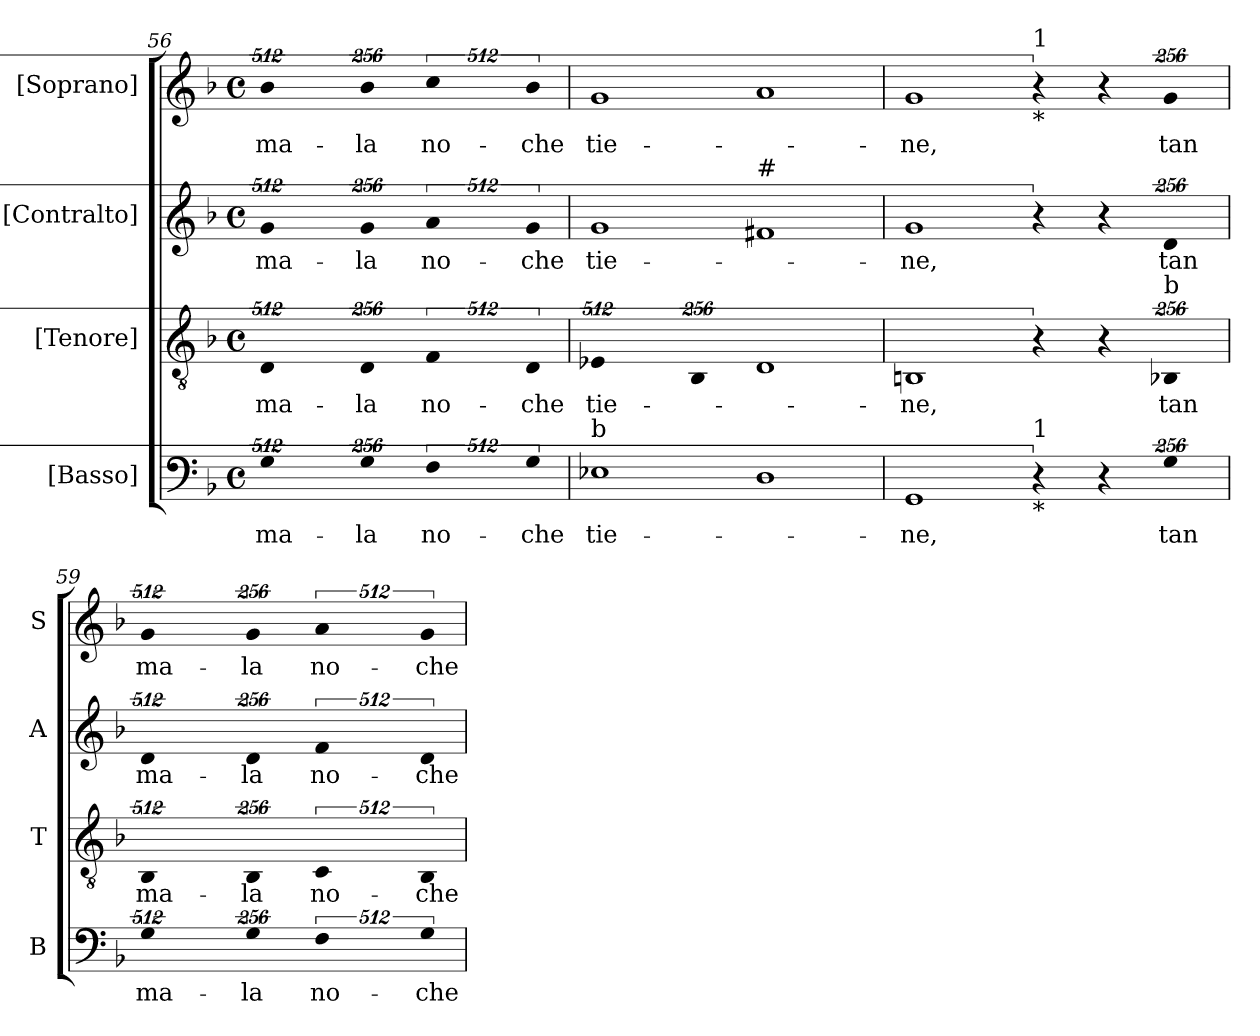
**kern	**text	**kern	**text	**kern	**text	**kern	**text
*part4	*part4	*part3	*part3	*part2	*part2	*part1	*part1
*staff4	*staff4	*staff3	*staff3	*staff2	*staff2	*staff1	*staff1
*I"[Basso]	*	*I"[Tenore]	*	*I"[Contralto]	*	*I"[Soprano]	*
*I'B	*	*I'T	*	*I'A	*	*I'S	*
!!LO:PB:g=z
*clefF4	*	*clefGv2	*	*clefG2	*	*clefG2	*
*k[b-]	*	*k[b-]	*	*k[b-]	*	*k[b-]	*
*F:	*	*F:	*	*F:	*	*F:	*
*M4/4	*	*M4/4	*	*M4/4	*	*M4/4	*
*met(c)	*	*met(c)	*	*met(c)	*	*met(c)	*
=56	=56	=56	=56	=56	=56	=56	=56
!LO:N:vis=1	!	!	!	!	!	!	!
!	!LO:LY:b:color=#000000	!LO:N:vis=1	!	!	!	!	!
!	!	!	!LO:LY:b:color=#000000	!LO:N:vis=1	!	!	!
!	!	!	!	!	!LO:LY:b:color=#000000	!LO:N:vis=1	!
!	!	!	!	!	!	!	!LO:LY:b:color=#000000
512%341Gi	ma-	512%341Di	ma-	512%341gi	ma-	512%341b-i	ma-
!LO:N:vis=2	!	!	!	!	!	!	!
!	!LO:LY:b:color=#000000	!LO:N:vis=2	!	!	!	!	!
!	!	!	!LO:LY:b:color=#000000	!LO:N:vis=2	!	!	!
!	!	!	!	!	!LO:LY:b:color=#000000	!LO:N:vis=2	!
!	!	!	!	!	!	!	!LO:LY:b:color=#000000
512%171Gi\	-la	512%171Di/	-la	512%171gi/	-la	512%171b-i\	-la
!LO:N:vis=1	!	!	!	!	!	!	!
!	!LO:LY:b:color=#000000	!LO:N:vis=1	!	!	!	!	!
!	!	!	!LO:LY:b:color=#000000	!LO:N:vis=1	!	!	!
!	!	!	!	!	!LO:LY:b:color=#000000	!LO:N:vis=1	!
!	!	!	!	!	!	!	!LO:LY:b:color=#000000
512%341Fi	no-	512%341Fi	no-	512%341ai	no-	512%341cci	no-
!LO:N:vis=2	!	!	!	!	!	!	!
!	!LO:LY:b:color=#000000	!LO:N:vis=2	!	!	!	!	!
!	!	!	!LO:LY:b:color=#000000	!LO:N:vis=2	!	!	!
!	!	!	!	!	!LO:LY:b:color=#000000	!LO:N:vis=2	!
!	!	!	!	!	!	!	!LO:LY:b:color=#000000
512%171Gi\	-che	512%171Di/	-che	512%171gi/	-che	512%171b-i\	-che
=57	=57	=57	=57	=57	=57	=57	=57
!	!LO:LY:b:color=#000000	!LO:N:vis=1	!	!	!	!	!
!	!	!	!LO:LY:b:color=#000000	!	!	!	!
!	!	!	!	!	!LO:LY:b:color=#000000	!	!
!LO:TX:a:t=b	!	!	!	!	!	!	!
!	!	!	!	!	!	!	!LO:LY:b:color=#000000
1E-i	tie-	512%341E-Xi	tie-	1gi	tie-	1gi	tie-
!	!	!LO:N:vis=2	!	!	!	!	!
.	.	512%171BB-i/	.	.	.	.	.
!	!	!	!	!LO:TX:a:t=#	!	!	!
1Di	.	1Di	.	1f#i	.	1ai	.
=58	=58	=58	=58	=58	=58	=58	=58
!	!LO:LY:b:color=#000000	!	!	!	!	!	!
!	!	!	!LO:LY:b:color=#000000	!	!	!	!
!	!	!	!	!	!LO:LY:b:color=#000000	!	!
!	!	!	!	!	!	!	!LO:LY:b:color=#000000
1GGi	-ne,	1BBni	-ne,	1gi	-ne,	1gi	-ne,
!	!	!	!	!	!	!LO:TX:b:t=*	!
!	!	!	!	!	!	!LO:TX:t=1	!
!LO:TX:b:t=*	!	!	!	!	!	!	!
!LO:TX:t=1	!	!	!	!	!	!	!
!LO:N:vis=2	!	!LO:N:vis=2	!	!LO:N:vis=2	!	!LO:N:vis=2	!
1024%341r	.	1024%341r	.	1024%341r	.	1024%341r	.
!LO:N:vis=2	!	!LO:N:vis=2	!	!LO:N:vis=2	!	!LO:N:vis=2	!
1024%341r	.	1024%341r	.	1024%341r	.	1024%341r	.
!LO:N:vis=2	!	!	!	!	!	!	!
!	!LO:LY:b:color=#000000	!LO:N:vis=2	!	!	!	!	!
!	!	!	!LO:LY:b:color=#000000	!LO:N:vis=2	!	!	!
!	!	!	!	!	!LO:LY:b:color=#000000	!LO:N:vis=2	!
!	!	!LO:TX:a:t=b	!	!	!	!	!
!	!	!	!	!	!	!	!LO:LY:b:color=#000000
512%171Gi\	tan	512%171BB-i/	tan	512%171di/	tan	512%171gi/	tan
=59	=59	=59	=59	=59	=59	=59	=59
!LO:N:vis=1	!	!	!	!	!	!	!
!	!LO:LY:b:color=#000000	!LO:N:vis=1	!	!	!	!	!
!	!	!	!LO:LY:b:color=#000000	!LO:N:vis=1	!	!	!
!	!	!	!	!	!LO:LY:b:color=#000000	!LO:N:vis=1	!
!	!	!	!	!	!	!	!LO:LY:b:color=#000000
512%341Gi	ma-	512%341BB-i	ma-	512%341di	ma-	512%341gi	ma-
!LO:N:vis=2	!	!	!	!	!	!	!
!	!LO:LY:b:color=#000000	!LO:N:vis=2	!	!	!	!	!
!	!	!	!LO:LY:b:color=#000000	!LO:N:vis=2	!	!	!
!	!	!	!	!	!LO:LY:b:color=#000000	!LO:N:vis=2	!
!	!	!	!	!	!	!	!LO:LY:b:color=#000000
512%171Gi\	-la	512%171BB-i/	-la	512%171di/	-la	512%171gi/	-la
!LO:N:vis=1	!	!	!	!	!	!	!
!	!LO:LY:b:color=#000000	!LO:N:vis=1	!	!	!	!	!
!	!	!	!LO:LY:b:color=#000000	!LO:N:vis=1	!	!	!
!	!	!	!	!	!LO:LY:b:color=#000000	!LO:N:vis=1	!
!	!	!	!	!	!	!	!LO:LY:b:color=#000000
512%341Fi	no-	512%341Ci	no-	512%341fi	no-	512%341ai	no-
!LO:N:vis=2	!	!	!	!	!	!	!
!	!LO:LY:b:color=#000000	!LO:N:vis=2	!	!	!	!	!
!	!	!	!LO:LY:b:color=#000000	!LO:N:vis=2	!	!	!
!	!	!	!	!	!LO:LY:b:color=#000000	!LO:N:vis=2	!
!	!	!	!	!	!	!	!LO:LY:b:color=#000000
512%171Gi\	-che	512%171BB-i/	-che	512%171di/	-che	512%171gi/	-che
=	=	=	=	=	=	=	=
*-	*-	*-	*-	*-	*-	*-	*-
